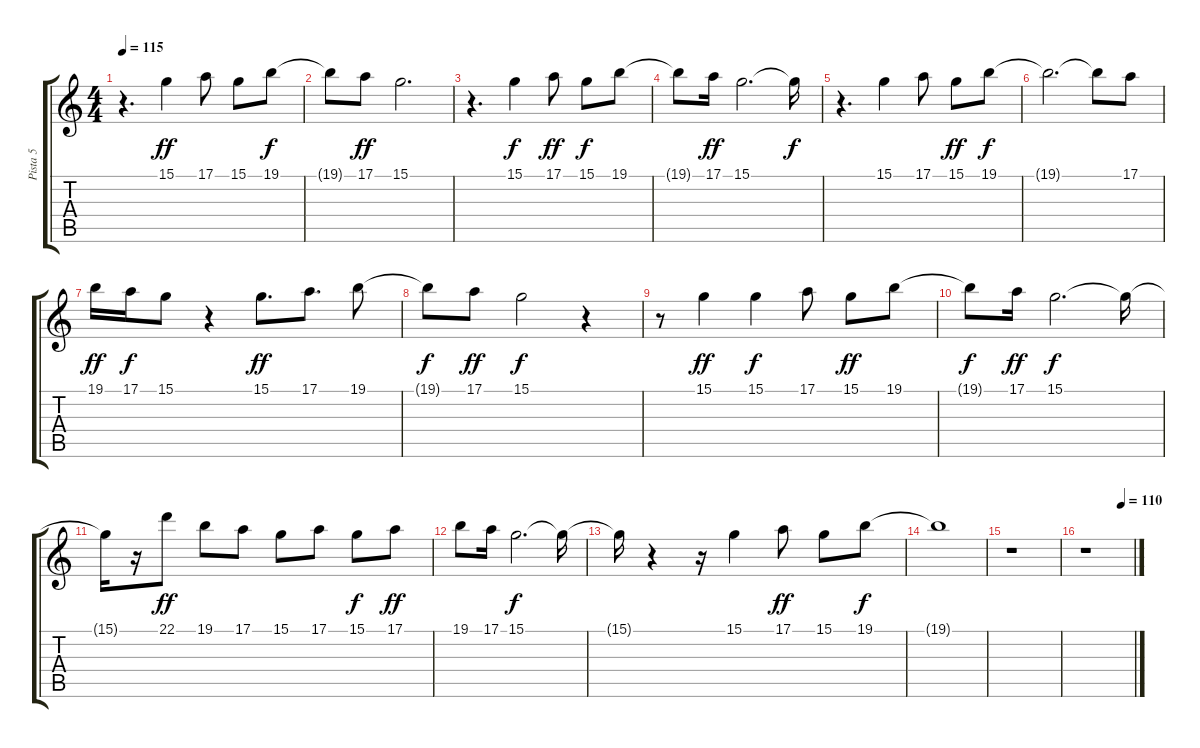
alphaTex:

\track ("Pista 5" "Pista 5") {instrument voiceoohs}
\staff {score tabs}
\tuning (E4 B3 G3 D3 A2 E2) {hide}
\ts (4 4)
\tempo 115
\clef g2
\ks c
r.4{d dy f} 15.1.4{dy ff} 17.1.8 15.1.8 19.1.8{dy f} |
19.1{t}.8 17.1.8{dy ff} 15.1.2{d} |
r.4{d} 15.1.4{dy f} 17.1.8{dy ff} 15.1.8{dy f} 19.1.8 |
19.1{t}.8 17.1.16{dy ff} 15.1.2{d} 15.1{t}.16{dy f} |
r.4{d} 15.1.4 17.1.8 15.1.8{dy ff} 19.1.8{dy f} |
19.1{t}.2{d} 19.1{t}.8 17.1.8 |
19.1.16{dy ff} 17.1.16{dy f} 15.1.8 r.4 15.1.8{d dy ff} 17.1.8{d} 19.1.8 |
19.1{t}.8{dy f} 17.1.8{dy ff} 15.1.2{dy f} r.4 |
r.8 15.1.4{dy ff} 15.1.4{dy f} 17.1.8 15.1.8{dy ff} 19.1.8 |
19.1{t}.8{dy f} 17.1.16{dy ff} 15.1.2{d dy f} 15.1{t}.16 |
15.1{t}.16 r.16 22.1.8{dy ff} 19.1.8 17.1.8 15.1.8 17.1.8 15.1.8{dy f} 17.1.8{dy ff} |
19.1.8 17.1.16 15.1.2{d dy f} 15.1{t}.16 |
15.1{t}.16 r.4 r.16 15.1.4 17.1.8{dy ff} 15.1.8 19.1.8{dy f} |
19.1{t}.1 |
r.1 |
\tempo (110 0.75)
r.1
